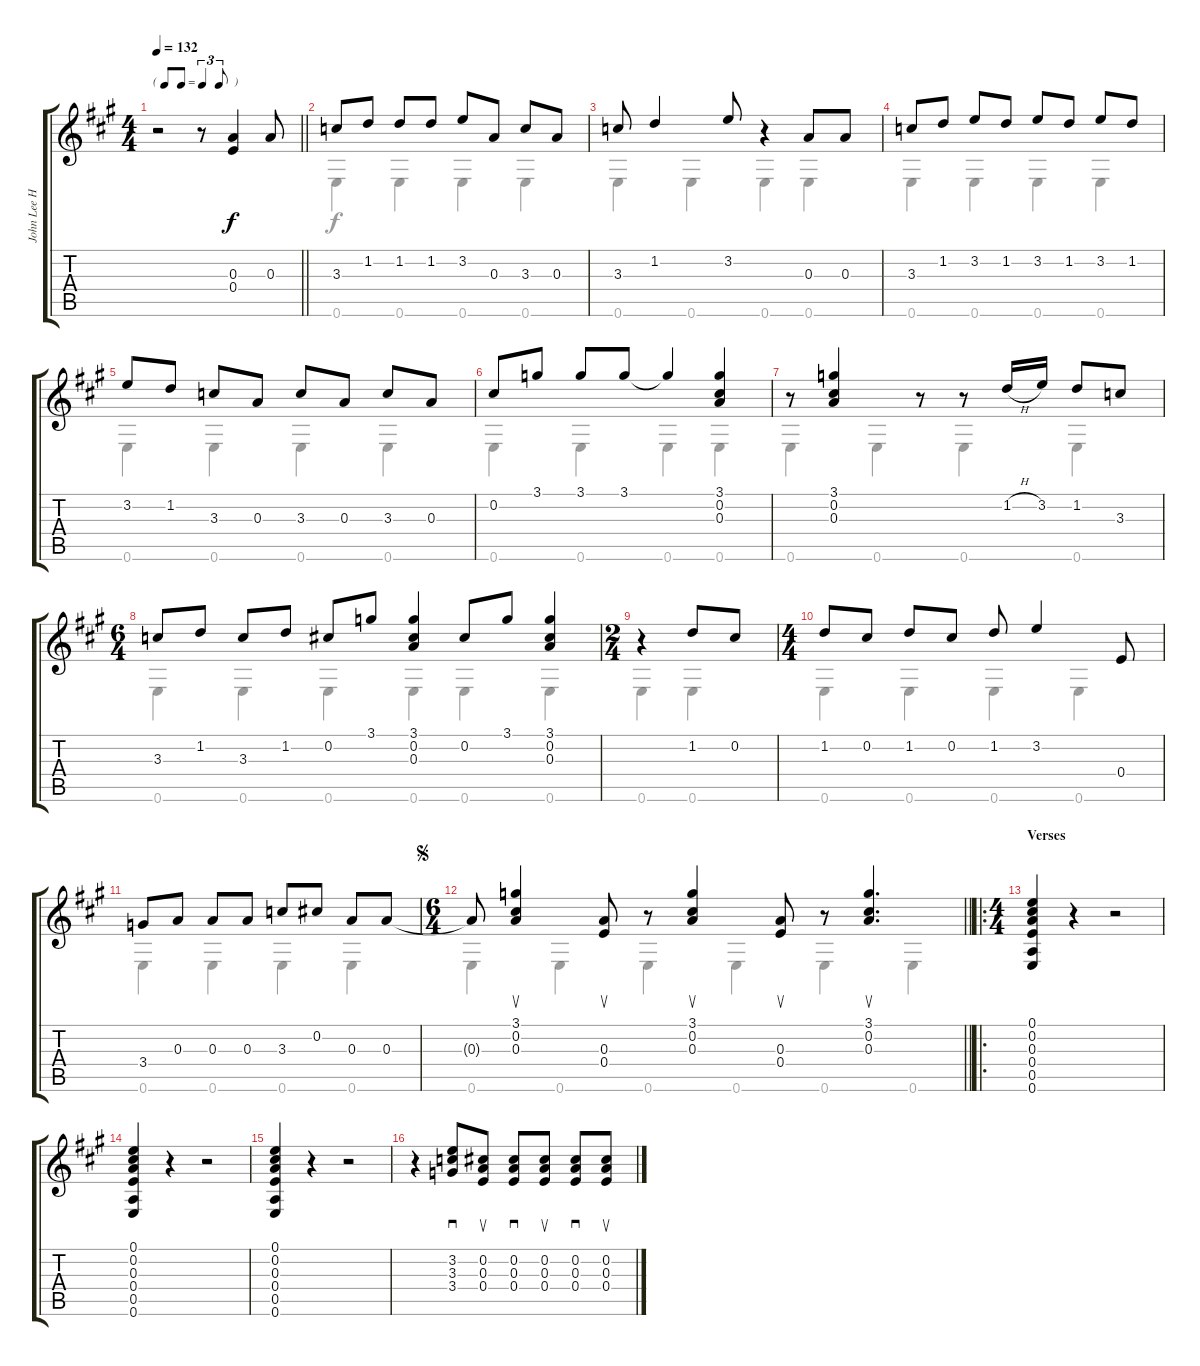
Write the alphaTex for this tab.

\track ("John Lee Hooker" "John Lee H") {instrument electricguitarclean}
\staff {score tabs}
\tuning (E4 Db4 A3 E3 A2 E2) {hide}
\voice
\ts (4 4)
\tf triplet8th
\tempo 132
\clef g2
\barLineRight lightlight
\ks a
r.2{dy f instrument electricguitarclean} r.8 (0.3 0.4).4 0.3.8 |
3.3.8 1.2.8 1.2.8 1.2.8 3.2.8 0.3.8 3.3.8 0.3.8 |
3.3.8 1.2.4 3.2.8 r.4 0.3.8 0.3.8 |
3.3.8 1.2.8 3.2.8 1.2.8 3.2.8 1.2.8 3.2.8 1.2.8 |
3.2.8 1.2.8 3.3.8 0.3.8 3.3.8 0.3.8 3.3.8 0.3.8 |
0.2.8 3.1.8 3.1.8 3.1.8 3.1{t}.4 (3.1 0.2 0.3).4 |
r.8 (3.1 0.2 0.3).4 r.8 r.8 1.2{h}.16 3.2.16 1.2.8 3.3.8 |
\ts (6 4)
3.3.8 1.2.8 3.3.8 1.2.8 0.2.8 3.1.8 (3.1 0.2 0.3).4 0.2.8 3.1.8 (3.1 0.2 0.3).4 |
\ts (2 4)
r.4 1.2.8 0.2.8 |
\ts (4 4)
1.2.8 0.2.8 1.2.8 0.2.8 1.2.8 3.2.4 0.4.8 |
3.4.8 0.3.8 0.3.8 0.3.8 3.3.8 0.2.8 0.3.8 0.3.8 |
\ts (6 4)
\jump segno
\barLineRight lightlight
0.3{t}.8 (3.1 0.2 0.3).4{su} (0.3 0.4).8{su} r.8 (3.1 0.2 0.3).4{su} (0.3 0.4).8{su} r.8 (3.1 0.2 0.3).4{d su} |
\ro
\ts (4 4)
\section ("" "Verses")
(0.1 0.2 0.3 0.4 0.5 0.6).4 r.4 r.2 |
(0.1 0.2 0.3 0.4 0.5 0.6).4 r.4 r.2 |
(0.1 0.2 0.3 0.4 0.5 0.6).4 r.4 r.2 |
r.4 (3.2 3.3 3.4).8{sd} (0.2 0.3 0.4).8{su} (0.2 0.3 0.4).8{sd} (0.2 0.3 0.4).8{su} (0.2 0.3 0.4).8{sd} (0.2 0.3 0.4).8{su}
\voice
\clef g2
\ottava regular
\simile none
\barLineRight lightlight
\ks a
|
0.6.4 0.6.4 0.6.4 0.6.4 |
0.6.4 0.6.4 0.6.4 0.6.4 |
0.6.4 0.6.4 0.6.4 0.6.4 |
0.6.4 0.6.4 0.6.4 0.6.4 |
0.6.4 0.6.4 0.6.4 0.6.4 |
0.6.4 0.6.4 0.6.4 0.6.4 |
0.6.4 0.6.4 0.6.4 0.6.4 0.6.4 0.6.4 |
0.6.4 0.6.4 |
0.6.4 0.6.4 0.6.4 0.6.4 |
0.6.4 0.6.4 0.6.4 0.6.4 |
\barLineRight lightlight
0.6.4 0.6.4 0.6.4 0.6.4 0.6.4 0.6.4 |
|
|
|
